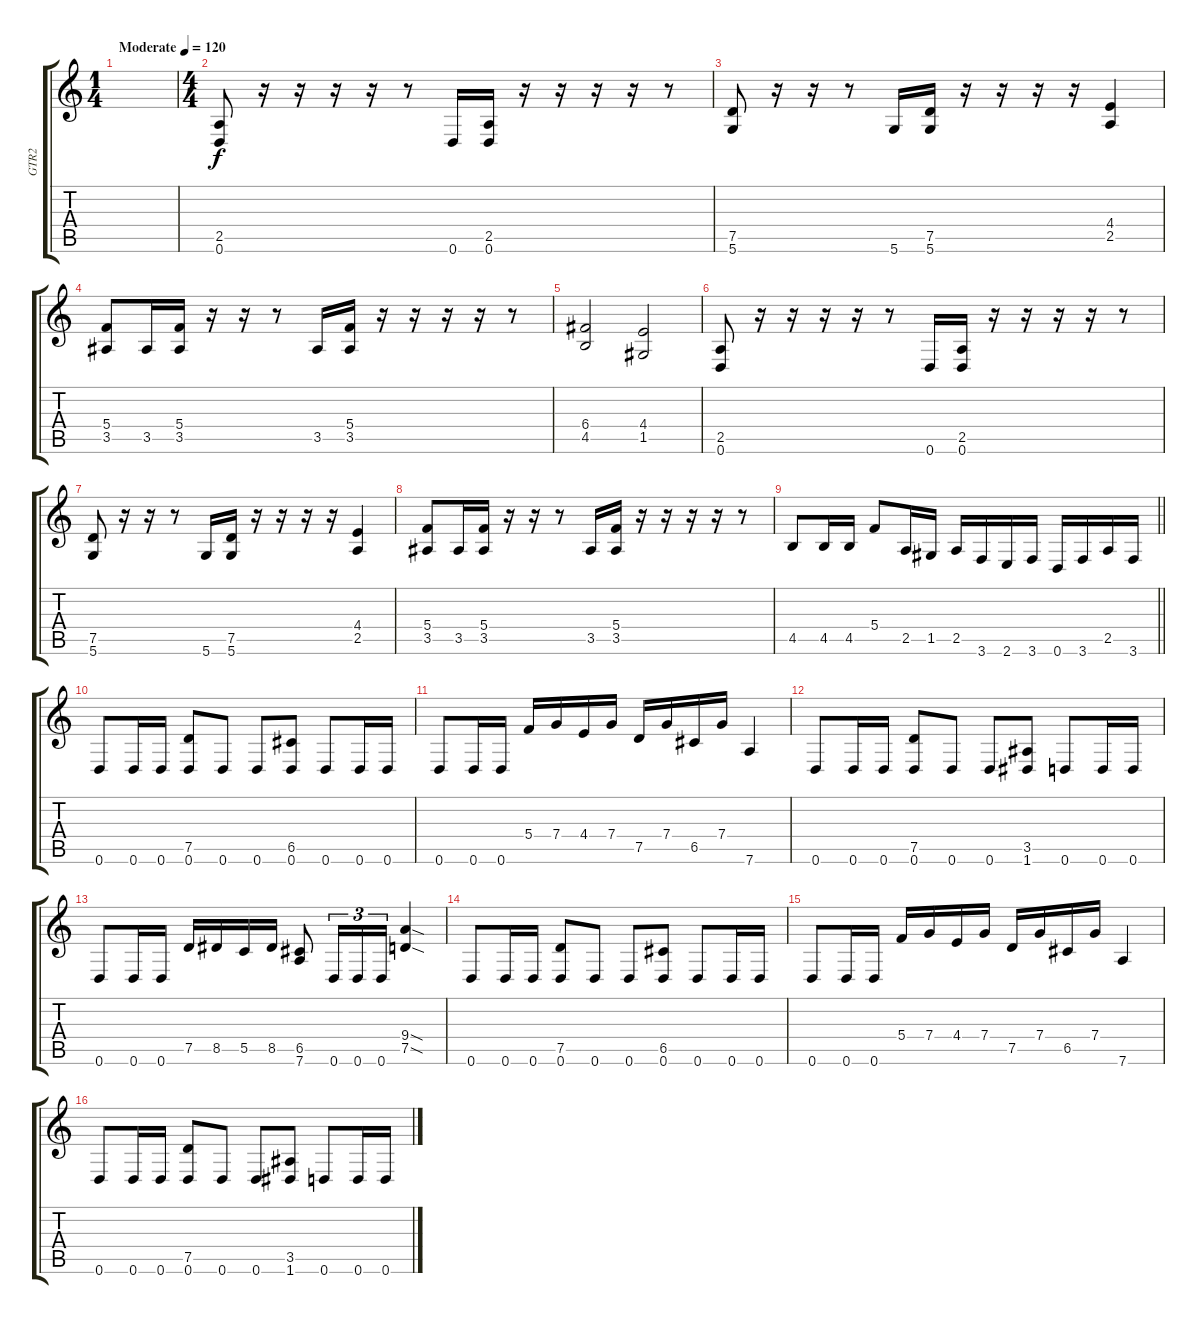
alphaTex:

\track ("GTR2" "GTR2") {instrument overdrivenguitar}
\staff {score tabs}
\tuning (D4 A3 F3 C3 G2 D2) {hide}
\ts (1 4)
\tempo (120 "Moderate")
\clef g2
\ks c
|
\ts (4 4)
(2.5 0.6).8 r.16 r.16 r.16 r.16 r.8 0.6.16 (2.5 0.6).16 r.16 r.16 r.16 r.16 r.8 |
(7.5 5.6).8 r.16 r.16 r.8 5.6.16 (7.5 5.6).16 r.16 r.16 r.16 r.16 (4.4 2.5).4 |
(5.4 3.5).8 3.5.16 (5.4 3.5).16 r.16 r.16 r.8 3.5.16 (5.4 3.5).16 r.16 r.16 r.16 r.16 r.8 |
(6.4 4.5).2 (4.4 1.5).2 |
(2.5 0.6).8 r.16 r.16 r.16 r.16 r.8 0.6.16 (2.5 0.6).16 r.16 r.16 r.16 r.16 r.8 |
(7.5 5.6).8 r.16 r.16 r.8 5.6.16 (7.5 5.6).16 r.16 r.16 r.16 r.16 (4.4 2.5).4 |
(5.4 3.5).8 3.5.16 (5.4 3.5).16 r.16 r.16 r.8 3.5.16 (5.4 3.5).16 r.16 r.16 r.16 r.16 r.8 |
\barLineRight lightlight
4.5.8 4.5.16 4.5.16 5.4.8 2.5.16 1.5.16 2.5.16 3.6.16 2.6.16 3.6.16 0.6.16 3.6.16 2.5.16 3.6.16 |
0.6.8 0.6.16 0.6.16 (7.5 0.6).8 0.6.8 0.6.8 (6.5 0.6).8 0.6.8 0.6.16 0.6.16 |
0.6.8 0.6.16 0.6.16 5.4.16 7.4.16 4.4.16 7.4.16 7.5.16 7.4.16 6.5.16 7.4.16 7.6.4 |
0.6.8 0.6.16 0.6.16 (7.5 0.6).8 0.6.8 0.6.8 (3.5 1.6).8 0.6.8 0.6.16 0.6.16 |
0.6.8 0.6.16 0.6.16 7.5.16 8.5.16 5.5.16 8.5.16 (6.5 7.6).8 0.6.16{tu (3 2)} 0.6.16{tu (3 2)} 0.6.16{tu (3 2)} (9.4{sod} 7.5{sod}).4 |
0.6.8 0.6.16 0.6.16 (7.5 0.6).8 0.6.8 0.6.8 (6.5 0.6).8 0.6.8 0.6.16 0.6.16 |
0.6.8 0.6.16 0.6.16 5.4.16 7.4.16 4.4.16 7.4.16 7.5.16 7.4.16 6.5.16 7.4.16 7.6.4 |
0.6.8 0.6.16 0.6.16 (7.5 0.6).8 0.6.8 0.6.8 (3.5 1.6).8 0.6.8 0.6.16 0.6.16
